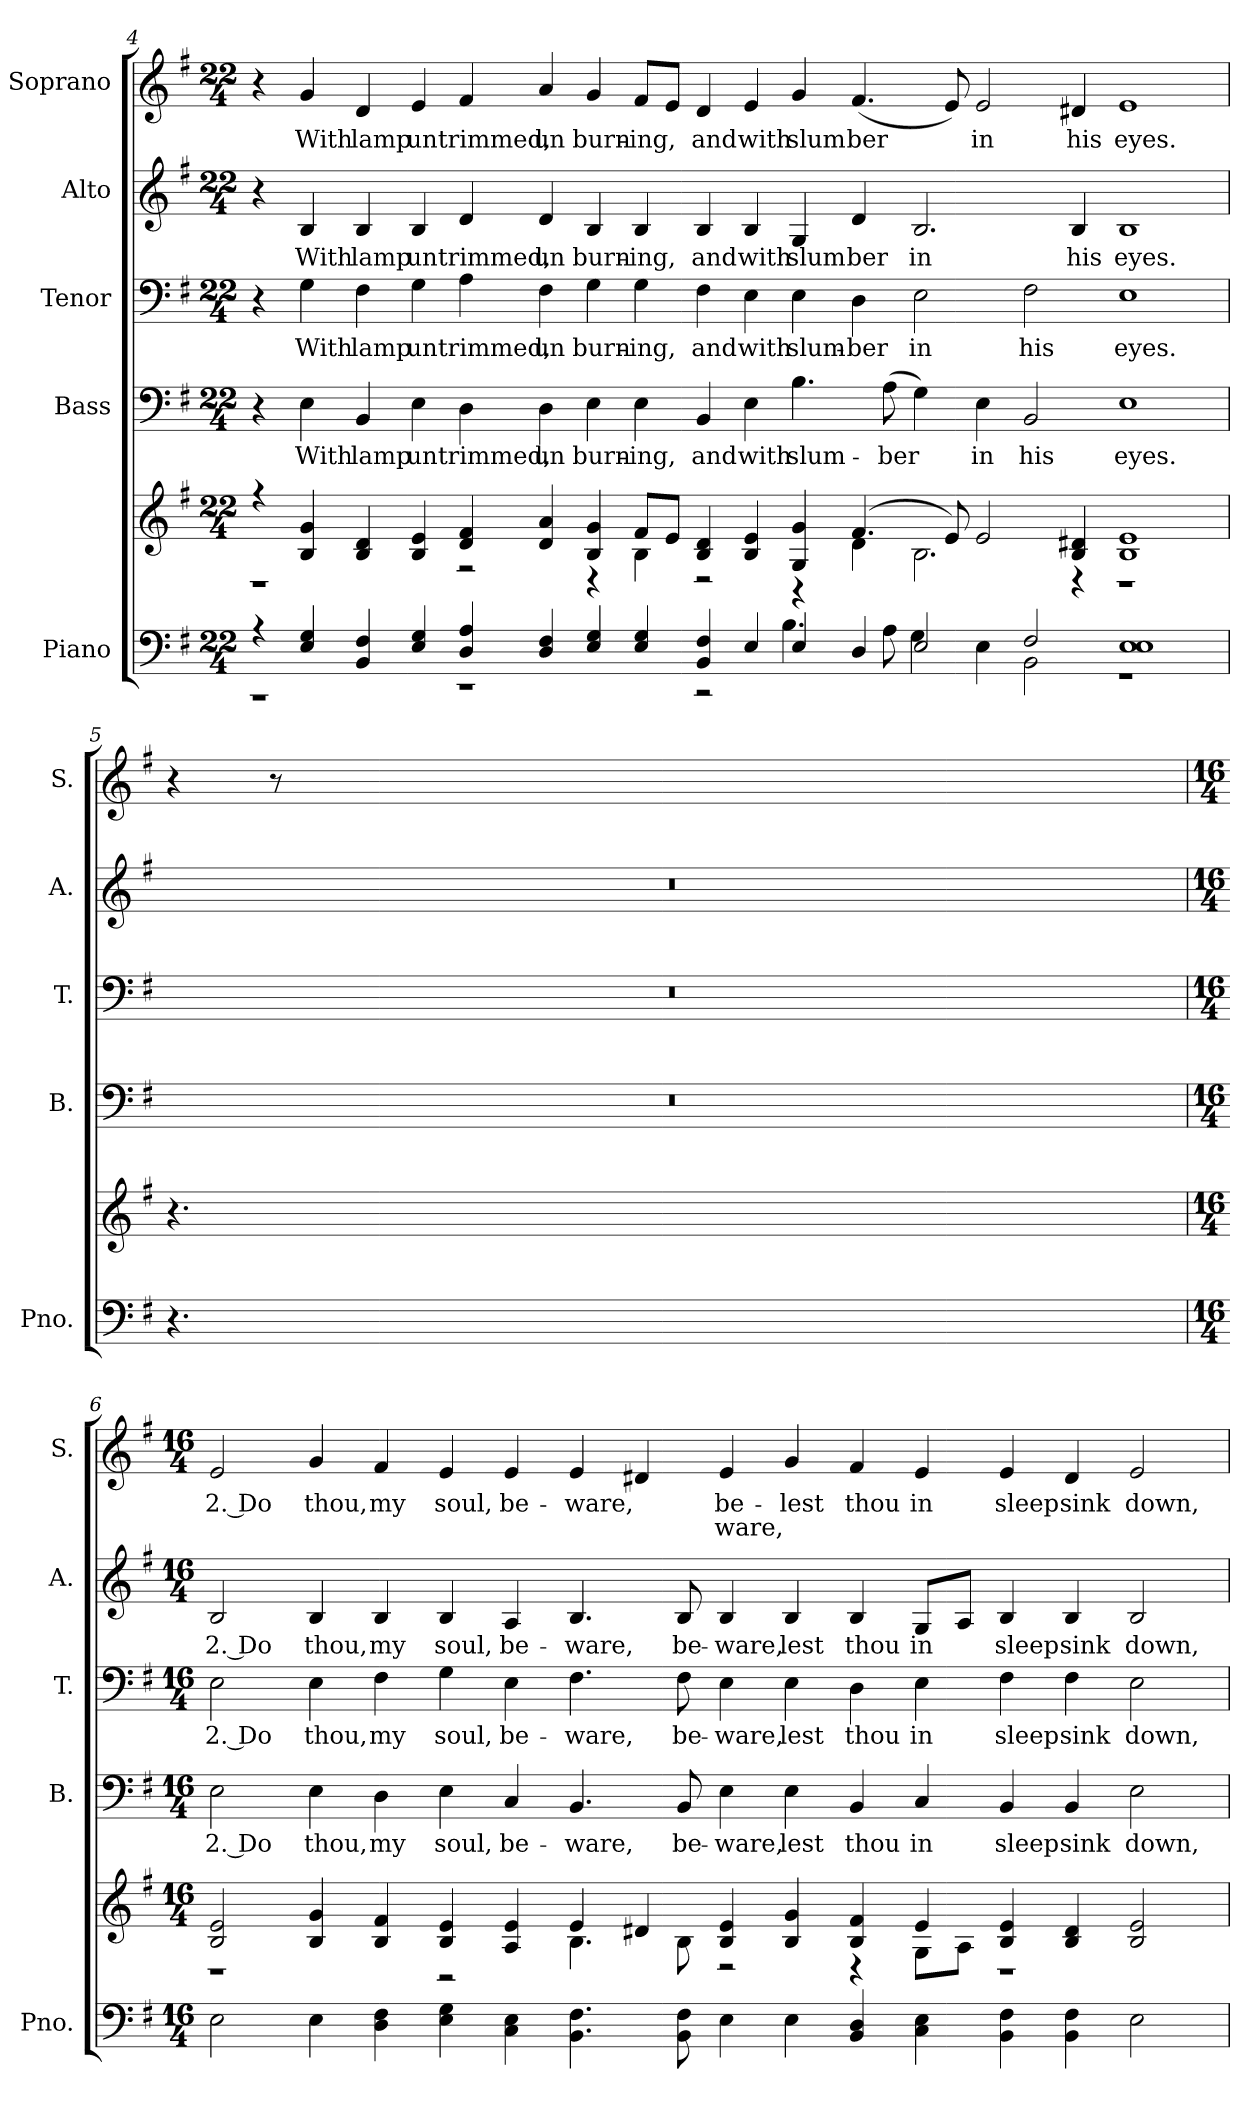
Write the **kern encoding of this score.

**kern	**kern	**kern	**text	**kern	**text	**kern	**text	**kern	**text	**text
*part5	*part5	*part4	*part4	*part3	*part3	*part2	*part2	*part1	*part1	*part1
*staff6	*staff5	*staff4	*staff4	*staff3	*staff3	*staff2	*staff2	*staff1	*staff1	*staff1
*I"Piano	*	*I"Bass	*	*I"Tenor	*	*I"Alto	*	*I"Soprano	*	*
*I'Pno.	*	*I'B.	*	*I'T.	*	*I'A.	*	*I'S.	*	*
!!LO:PB:g=z
*clefF4	*clefG2	*clefF4	*	*clefF4	*	*clefG2	*	*clefG2	*	*
*k[f#]	*k[f#]	*k[f#]	*	*k[f#]	*	*k[f#]	*	*k[f#]	*	*
*G:	*G:	*G:	*	*G:	*	*G:	*	*G:	*	*
*M22/4	*M22/4	*M22/4	*	*M22/4	*	*M22/4	*	*M22/4	*	*
=4	=4	=4	=4	=4	=4	=4	=4	=4	=4	=4
*^	*^	*	*	*	*	*	*	*	*	*
4r	1r	4r	1r	4r	.	4r	.	4r	.	4r	.	.
!	!	!	!	!	!LO:LY:b:color=#000000	!	!	!	!	!	!	!
!	!	!	!	!	!	!	!LO:LY:b:color=#000000	!	!	!	!	!
!	!	!	!	!	!	!	!	!	!LO:LY:b:color=#000000	!	!	!
!	!	!	!	!	!	!	!	!	!	!	!LO:LY:b:color=#000000	!
4Ei/ 4Gi	.	4Bi/ 4gi	.	4Ei\	With	4Gi\	With	4Bi/	With	4gi/	With	.
!	!	!	!	!	!LO:LY:b:color=#000000	!	!	!	!	!	!	!
!	!	!	!	!	!	!	!LO:LY:b:color=#000000	!	!	!	!	!
!	!	!	!	!	!	!	!	!	!LO:LY:b:color=#000000	!	!	!
!	!	!	!	!	!	!	!	!	!	!	!LO:LY:b:color=#000000	!
4BBi/ 4F#i	.	4Bi/ 4di	.	4BBi/	lamp	4F#i\	lamp	4Bi/	lamp	4di/	lamp	.
!	!	!	!	!	!LO:LY:b:color=#000000	!	!	!	!	!	!	!
!	!	!	!	!	!	!	!LO:LY:b:color=#000000	!	!	!	!	!
!	!	!	!	!	!	!	!	!	!LO:LY:b:color=#000000	!	!	!
!	!	!	!	!	!	!	!	!	!	!	!LO:LY:b:color=#000000	!
4Ei/ 4Gi	.	4Bi/ 4ei	.	4Ei\	un	4Gi\	un	4Bi/	un	4ei/	un	.
!	!	!	!	!	!LO:LY:b:color=#000000	!	!	!	!	!	!	!
!	!	!	!	!	!	!	!LO:LY:b:color=#000000	!	!	!	!	!
!	!	!	!	!	!	!	!	!	!LO:LY:b:color=#000000	!	!	!
!	!	!	!	!	!	!	!	!	!	!	!LO:LY:b:color=#000000	!
4Di/ 4Ai	1r	4di/ 4f#i	2r	4Di\	trimmed,	4Ai\	trimmed,	4di/	trimmed,	4f#i/	trimmed,	.
!	!	!	!	!	!LO:LY:b:color=#000000	!	!	!	!	!	!	!
!	!	!	!	!	!	!	!LO:LY:b:color=#000000	!	!	!	!	!
!	!	!	!	!	!	!	!	!	!LO:LY:b:color=#000000	!	!	!
!	!	!	!	!	!	!	!	!	!	!	!LO:LY:b:color=#000000	!
4Di/ 4F#i	.	4di/ 4ai	.	4Di\	un	4F#i\	un	4di/	un	4ai/	un	.
!	!	!	!	!	!LO:LY:b:color=#000000	!	!	!	!	!	!	!
!	!	!	!	!	!	!	!LO:LY:b:color=#000000	!	!	!	!	!
!	!	!	!	!	!	!	!	!	!LO:LY:b:color=#000000	!	!	!
!	!	!	!	!	!	!	!	!	!	!	!LO:LY:b:color=#000000	!
4Ei/ 4Gi	.	4Bi/ 4gi	4r	4Ei\	burn-	4Gi\	burn-	4Bi/	burn-	4gi/	burn-	.
!	!	!	!	!	!LO:LY:b:color=#000000	!	!	!	!	!	!	!
!	!	!	!	!	!	!	!LO:LY:b:color=#000000	!	!	!	!	!
!	!	!	!	!	!	!	!	!	!LO:LY:b:color=#000000	!	!	!
!	!	!	!	!	!	!	!	!	!	!	!LO:LY:b:color=#000000	!
4Ei/ 4Gi	.	8f#i/L	4Bi\	4Ei\	-ing,	4Gi\	-ing,	4Bi/	-ing,	8f#i/L	-ing,	.
.	.	8ei/J	.	.	.	.	.	.	.	8ei/J	.	.
!	!	!	!	!	!LO:LY:b:color=#000000	!	!	!	!	!	!	!
!	!	!	!	!	!	!	!LO:LY:b:color=#000000	!	!	!	!	!
!	!	!	!	!	!	!	!	!	!LO:LY:b:color=#000000	!	!	!
!	!	!	!	!	!	!	!	!	!	!	!LO:LY:b:color=#000000	!
4BBi/ 4F#i	2r	4Bi/ 4di	2r	4BBi/	and	4F#i\	and	4Bi/	and	4di/	and	.
!	!	!	!	!	!LO:LY:b:color=#000000	!	!	!	!	!	!	!
!	!	!	!	!	!	!	!LO:LY:b:color=#000000	!	!	!	!	!
!	!	!	!	!	!	!	!	!	!LO:LY:b:color=#000000	!	!	!
!	!	!	!	!	!	!	!	!	!	!	!LO:LY:b:color=#000000	!
4Ei/	.	4Bi/ 4ei	.	4Ei\	with	4Ei\	with	4Bi/	with	4ei/	with	.
!	!	!	!	!	!LO:LY:b:color=#000000	!	!	!	!	!	!	!
!	!	!	!	!	!	!	!LO:LY:b:color=#000000	!	!	!	!	!
!	!	!	!	!	!	!	!	!	!LO:LY:b:color=#000000	!	!	!
!	!	!	!	!	!	!	!	!	!	!	!LO:LY:b:color=#000000	!
4Ei/	4.Bi\	4Gi/ 4gi	4r	4.Bi\	slum-	4Ei\	slum-	4Gi/	slum	4gi/	slum	.
!	!	!	!	!	!	!	!LO:LY:b:color=#000000	!	!	!	!	!
!	!	!	!	!	!	!	!	!	!LO:LY:b:color=#000000	!	!	!
!	!	!	!	!	!	!	!	!	!	!	!LO:LY:b:color=#000000	!
4Di/	.	(4.f#i/	4di\	.	.	4Di\	-ber	4di/	ber	(4.f#i/	ber	.
!	!	!	!	!	!LO:LY:b:color=#000000	!	!	!	!	!	!	!
.	8Ai\	.	.	(8Ai\	-ber	.	.	.	.	.	.	.
!	!	!	!	!	!	!	!LO:LY:b:color=#000000	!	!	!	!	!
!	!	!	!	!	!	!	!	!	!LO:LY:b:color=#000000	!	!	!
2Ei/	4Gi\	.	2.Bi\	4Gi\)	.	2Ei\	in	2.Bi/	in	.	.	.
.	.	8ei/)	.	.	.	.	.	.	.	8ei/)	.	.
!	!	!	!	!	!LO:LY:b:color=#000000	!	!	!	!	!	!	!
!	!	!	!	!	!	!	!	!	!	!	!LO:LY:b:color=#000000	!
.	4Ei\	2ei/	.	4Ei\	in	.	.	.	.	2ei/	in	.
!	!	!	!	!	!LO:LY:b:color=#000000	!	!	!	!	!	!	!
!	!	!	!	!	!	!	!LO:LY:b:color=#000000	!	!	!	!	!
2F#i/	2BBi\	.	.	2BBi/	his	2F#i\	his	.	.	.	.	.
!	!	!	!	!	!	!	!	!	!LO:LY:b:color=#000000	!	!	!
!	!	!	!	!	!	!	!	!	!	!	!LO:LY:b:color=#000000	!
.	.	4Bi/ 4d#Xi	4r	.	.	.	.	4Bi/	his	4d#Xi/	his	.
!	!	!	!	!	!LO:LY:b:color=#000000	!	!	!	!	!	!	!
!	!	!	!	!	!	!	!LO:LY:b:color=#000000	!	!	!	!	!
!	!	!	!	!	!	!	!	!	!LO:LY:b:color=#000000	!	!	!
!	!	!	!	!	!	!	!	!	!	!	!LO:LY:b:color=#000000	!
1Ei 1Ei	1r	1Bi 1ei	1r	1Ei	eyes.	1Ei	eyes.	1Bi	eyes.	1ei	eyes.	.
!!LO:PB:g=z
=5	=5	=5	=5	=5	=5	=5	=5	=5	=5	=5	=5	=5
!LO:N:vis=1	!	!LO:N:vis=1	!	!LO:N:vis=1	!	!LO:N:vis=1	!	!LO:N:vis=1	!	!	!	!
*v	*v	*	*	*	*	*	*	*	*	*	*	*
*	*v	*v	*	*	*	*	*	*	*	*	*
4.r	4.r	2%11r	.	2%11r	.	2%11r	.	4r	.	.
.	.	.	.	.	.	.	.	8r	.	.
00ryy	00ryy	.	.	.	.	.	.	00ryy	.	.
1ryy	1ryy	.	.	.	.	.	.	1ryy	.	.
8ryy	8ryy	.	.	.	.	.	.	8ryy	.	.
=6	=6	=6	=6	=6	=6	=6	=6	=6	=6	=6
*M16/4	*M16/4	*M16/4	*	*M16/4	*	*M16/4	*	*M16/4	*	*
*	*^	*	*	*	*	*	*	*	*	*
!	!	!	!	!LO:LY:b:color=#000000	!	!	!	!	!	!	!
!	!	!	!	!	!	!LO:LY:b:color=#000000	!	!	!	!	!
!	!	!	!	!	!	!	!	!LO:LY:b:color=#000000	!	!	!
!	!	!	!	!	!	!	!	!	!	!LO:LY:b:color=#000000	!
2Ei\	2Bi/ 2ei	1r	2Ei\	2. Do	2Ei\	2. Do	2Bi/	2. Do	2ei/	2. Do	.
!	!	!	!	!LO:LY:b:color=#000000	!	!	!	!	!	!	!
!	!	!	!	!	!	!LO:LY:b:color=#000000	!	!	!	!	!
!	!	!	!	!	!	!	!	!LO:LY:b:color=#000000	!	!	!
!	!	!	!	!	!	!	!	!	!	!LO:LY:b:color=#000000	!
4Ei\	4Bi/ 4gi	.	4Ei\	thou,	4Ei\	thou,	4Bi/	thou,	4gi/	thou,	.
!	!	!	!	!LO:LY:b:color=#000000	!	!	!	!	!	!	!
!	!	!	!	!	!	!LO:LY:b:color=#000000	!	!	!	!	!
!	!	!	!	!	!	!	!	!LO:LY:b:color=#000000	!	!	!
!	!	!	!	!	!	!	!	!	!	!LO:LY:b:color=#000000	!
4Di\ 4F#i	4Bi/ 4f#i	.	4Di\	my	4F#i\	my	4Bi/	my	4f#i/	my	.
!	!	!	!	!LO:LY:b:color=#000000	!	!	!	!	!	!	!
!	!	!	!	!	!	!LO:LY:b:color=#000000	!	!	!	!	!
!	!	!	!	!	!	!	!	!LO:LY:b:color=#000000	!	!	!
!	!	!	!	!	!	!	!	!	!	!LO:LY:b:color=#000000	!
4Ei\ 4Gi	4Bi/ 4ei	2r	4Ei\	soul,	4Gi\	soul,	4Bi/	soul,	4ei/	soul,	.
!	!	!	!	!LO:LY:b:color=#000000	!	!	!	!	!	!	!
!	!	!	!	!	!	!LO:LY:b:color=#000000	!	!	!	!	!
!	!	!	!	!	!	!	!	!LO:LY:b:color=#000000	!	!	!
!	!	!	!	!	!	!	!	!	!	!LO:LY:b:color=#000000	!
4Ci\ 4Ei	4Ai/ 4ei	.	4Ci/	be-	4Ei\	be-	4Ai/	be-	4ei/	be-	.
!	!	!	!	!LO:LY:b:color=#000000	!	!	!	!	!	!	!
!	!	!	!	!	!	!LO:LY:b:color=#000000	!	!	!	!	!
!	!	!	!	!	!	!	!	!LO:LY:b:color=#000000	!	!	!
!	!	!	!	!	!	!	!	!	!	!LO:LY:b:color=#000000	!
4.BBi\ 4.F#i	4ei/	4.Bi\	4.BBi/	-ware,	4.F#i\	-ware,	4.Bi/	-ware,	4ei/	-ware,	.
.	4d#Xi/	.	.	.	.	.	.	.	4d#Xi/	.	.
!	!	!	!	!LO:LY:b:color=#000000	!	!	!	!	!	!	!
!	!	!	!	!	!	!LO:LY:b:color=#000000	!	!	!	!	!
!	!	!	!	!	!	!	!	!LO:LY:b:color=#000000	!	!	!
8BBi\ 8F#i	.	8Bi\	8BBi/	be-	8F#i\	be-	8Bi/	be-	.	.	.
!	!	!	!	!LO:LY:b:color=#000000	!	!	!	!	!	!	!
!	!	!	!	!	!	!LO:LY:b:color=#000000	!	!	!	!	!
!	!	!	!	!	!	!	!	!LO:LY:b:color=#000000	!	!	!
!	!	!	!	!	!	!	!	!	!	!LO:LY:b:color=#000000	!LO:LY:b:color=#000000
4Ei\	4Bi/ 4ei	2r	4Ei\	-ware,	4Ei\	-ware,	4Bi/	-ware,	4ei/	be-	-ware,
!	!	!	!	!LO:LY:b:color=#000000	!	!	!	!	!	!	!
!	!	!	!	!	!	!LO:LY:b:color=#000000	!	!	!	!	!
!	!	!	!	!	!	!	!	!LO:LY:b:color=#000000	!	!	!
!	!	!	!	!	!	!	!	!	!	!LO:LY:b:color=#000000	!
4Ei\	4Bi/ 4gi	.	4Ei\	lest	4Ei\	lest	4Bi/	lest	4gi/	lest	.
!	!	!	!	!LO:LY:b:color=#000000	!	!	!	!	!	!	!
!	!	!	!	!	!	!LO:LY:b:color=#000000	!	!	!	!	!
!	!	!	!	!	!	!	!	!LO:LY:b:color=#000000	!	!	!
!	!	!	!	!	!	!	!	!	!	!LO:LY:b:color=#000000	!
4BBi/ 4Di	4Bi/ 4f#i	4r	4BBi/	thou	4Di\	thou	4Bi/	thou	4f#i/	thou	.
!	!	!	!	!LO:LY:b:color=#000000	!	!	!	!	!	!	!
!	!	!	!	!	!	!LO:LY:b:color=#000000	!	!	!	!	!
!	!	!	!	!	!	!	!	!LO:LY:b:color=#000000	!	!	!
!	!	!	!	!	!	!	!	!	!	!LO:LY:b:color=#000000	!
4Ci\ 4Ei	4ei/	8Gi\L	4Ci/	in	4Ei\	in	8Gi/L	in	4ei/	in	.
.	.	8Ai\J	.	.	.	.	8Ai/J	.	.	.	.
!	!	!	!	!LO:LY:b:color=#000000	!	!	!	!	!	!	!
!	!	!	!	!	!	!LO:LY:b:color=#000000	!	!	!	!	!
!	!	!	!	!	!	!	!	!LO:LY:b:color=#000000	!	!	!
!	!	!	!	!	!	!	!	!	!	!LO:LY:b:color=#000000	!
4BBi\ 4F#i	4Bi/ 4ei	1r	4BBi/	sleep	4F#i\	sleep	4Bi/	sleep	4ei/	sleep	.
!	!	!	!	!LO:LY:b:color=#000000	!	!	!	!	!	!	!
!	!	!	!	!	!	!LO:LY:b:color=#000000	!	!	!	!	!
!	!	!	!	!	!	!	!	!LO:LY:b:color=#000000	!	!	!
!	!	!	!	!	!	!	!	!	!	!LO:LY:b:color=#000000	!
4BBi\ 4F#i	4Bi/ 4d#i	.	4BBi/	sink	4F#i\	sink	4Bi/	sink	4d#i/	sink	.
!	!	!	!	!LO:LY:b:color=#000000	!	!	!	!	!	!	!
!	!	!	!	!	!	!LO:LY:b:color=#000000	!	!	!	!	!
!	!	!	!	!	!	!	!	!LO:LY:b:color=#000000	!	!	!
!	!	!	!	!	!	!	!	!	!	!LO:LY:b:color=#000000	!
2Ei\	2Bi/ 2ei	.	2Ei\	down,	2Ei\	down,	2Bi/	down,	2ei/	down,	.
*	*v	*v	*	*	*	*	*	*	*	*	*
=	=	=	=	=	=	=	=	=	=	=
*-	*-	*-	*-	*-	*-	*-	*-	*-	*-	*-
